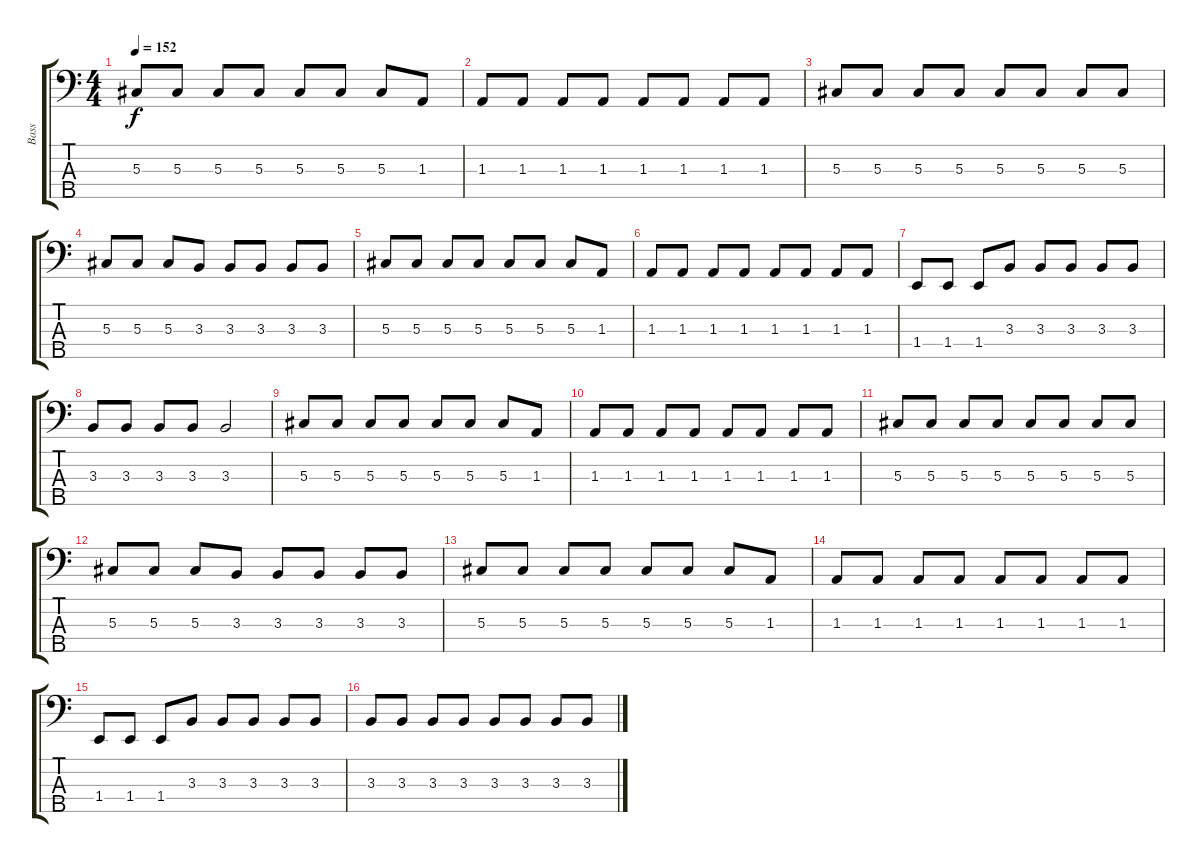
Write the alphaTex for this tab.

\track ("Bass" "Bass") {instrument electricbasspick}
\staff {score tabs}
\tuning (Gb2 Db2 Ab1 Eb1 Bb0) {hide}
\ts (4 4)
\tempo 152
\clef f4
\ks c
5.3.8{dy f} 5.3.8 5.3.8 5.3.8 5.3.8 5.3.8 5.3.8 1.3.8 |
1.3.8 1.3.8 1.3.8 1.3.8 1.3.8 1.3.8 1.3.8 1.3.8 |
5.3.8 5.3.8 5.3.8 5.3.8 5.3.8 5.3.8 5.3.8 5.3.8 |
5.3.8 5.3.8 5.3.8 3.3.8 3.3.8 3.3.8 3.3.8 3.3.8 |
5.3.8 5.3.8 5.3.8 5.3.8 5.3.8 5.3.8 5.3.8 1.3.8 |
1.3.8 1.3.8 1.3.8 1.3.8 1.3.8 1.3.8 1.3.8 1.3.8 |
1.4.8 1.4.8 1.4.8 3.3.8 3.3.8 3.3.8 3.3.8 3.3.8 |
3.3.8 3.3.8 3.3.8 3.3.8 3.3.2 |
5.3.8 5.3.8 5.3.8 5.3.8 5.3.8 5.3.8 5.3.8 1.3.8 |
1.3.8 1.3.8 1.3.8 1.3.8 1.3.8 1.3.8 1.3.8 1.3.8 |
5.3.8 5.3.8 5.3.8 5.3.8 5.3.8 5.3.8 5.3.8 5.3.8 |
5.3.8 5.3.8 5.3.8 3.3.8 3.3.8 3.3.8 3.3.8 3.3.8 |
5.3.8 5.3.8 5.3.8 5.3.8 5.3.8 5.3.8 5.3.8 1.3.8 |
1.3.8 1.3.8 1.3.8 1.3.8 1.3.8 1.3.8 1.3.8 1.3.8 |
1.4.8 1.4.8 1.4.8 3.3.8 3.3.8 3.3.8 3.3.8 3.3.8 |
3.3.8 3.3.8 3.3.8 3.3.8 3.3.8 3.3.8 3.3.8 3.3.8
